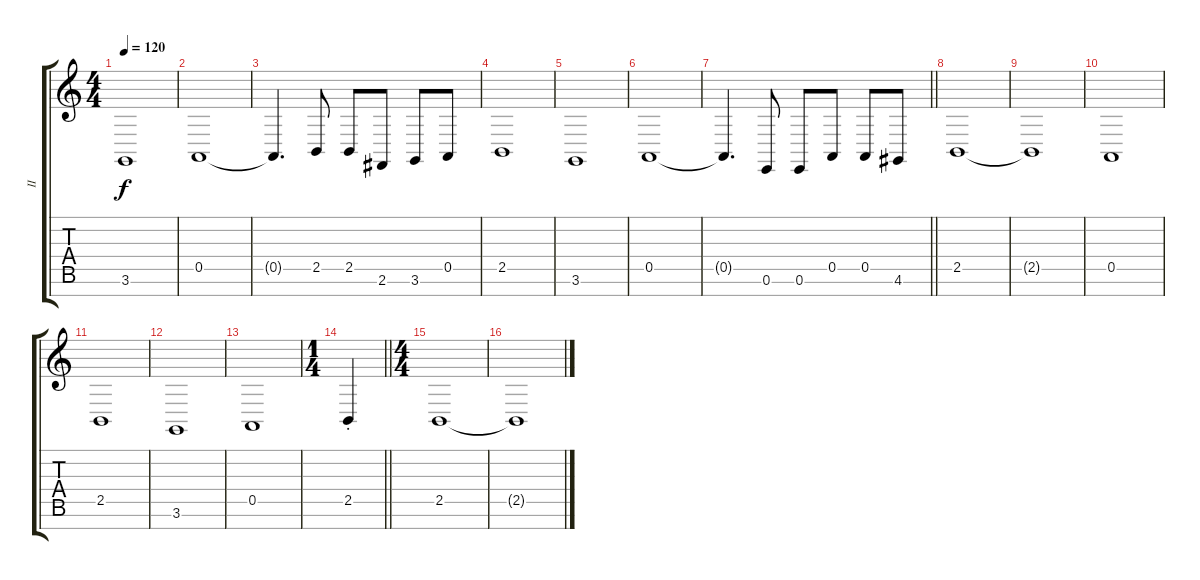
\track ("II" "II") {instrument stringensemble1}
\staff {score tabs}
\tuning (E4 B3 G3 D3 A2 E2 B1) {hide}
\ts (4 4)
\tempo 120
\clef g2
\ks c
3.6.1{dy f} |
0.5.1 |
0.5{t}.4{d} 2.5.8 2.5.8 2.6.8 3.6.8 0.5.8 |
2.5.1 |
3.6.1 |
0.5.1 |
\barLineRight lightlight
0.5{t}.4{d} 0.6.8 0.6.8 0.5.8 0.5.8 4.6.8 |
2.5.1 |
2.5{t}.1 |
0.5.1 |
2.5.1 |
3.6.1 |
0.5.1 |
\ts (1 4)
\barLineRight lightlight
2.5{st}.4 |
\ts (4 4)
2.5.1 |
2.5{t}.1
